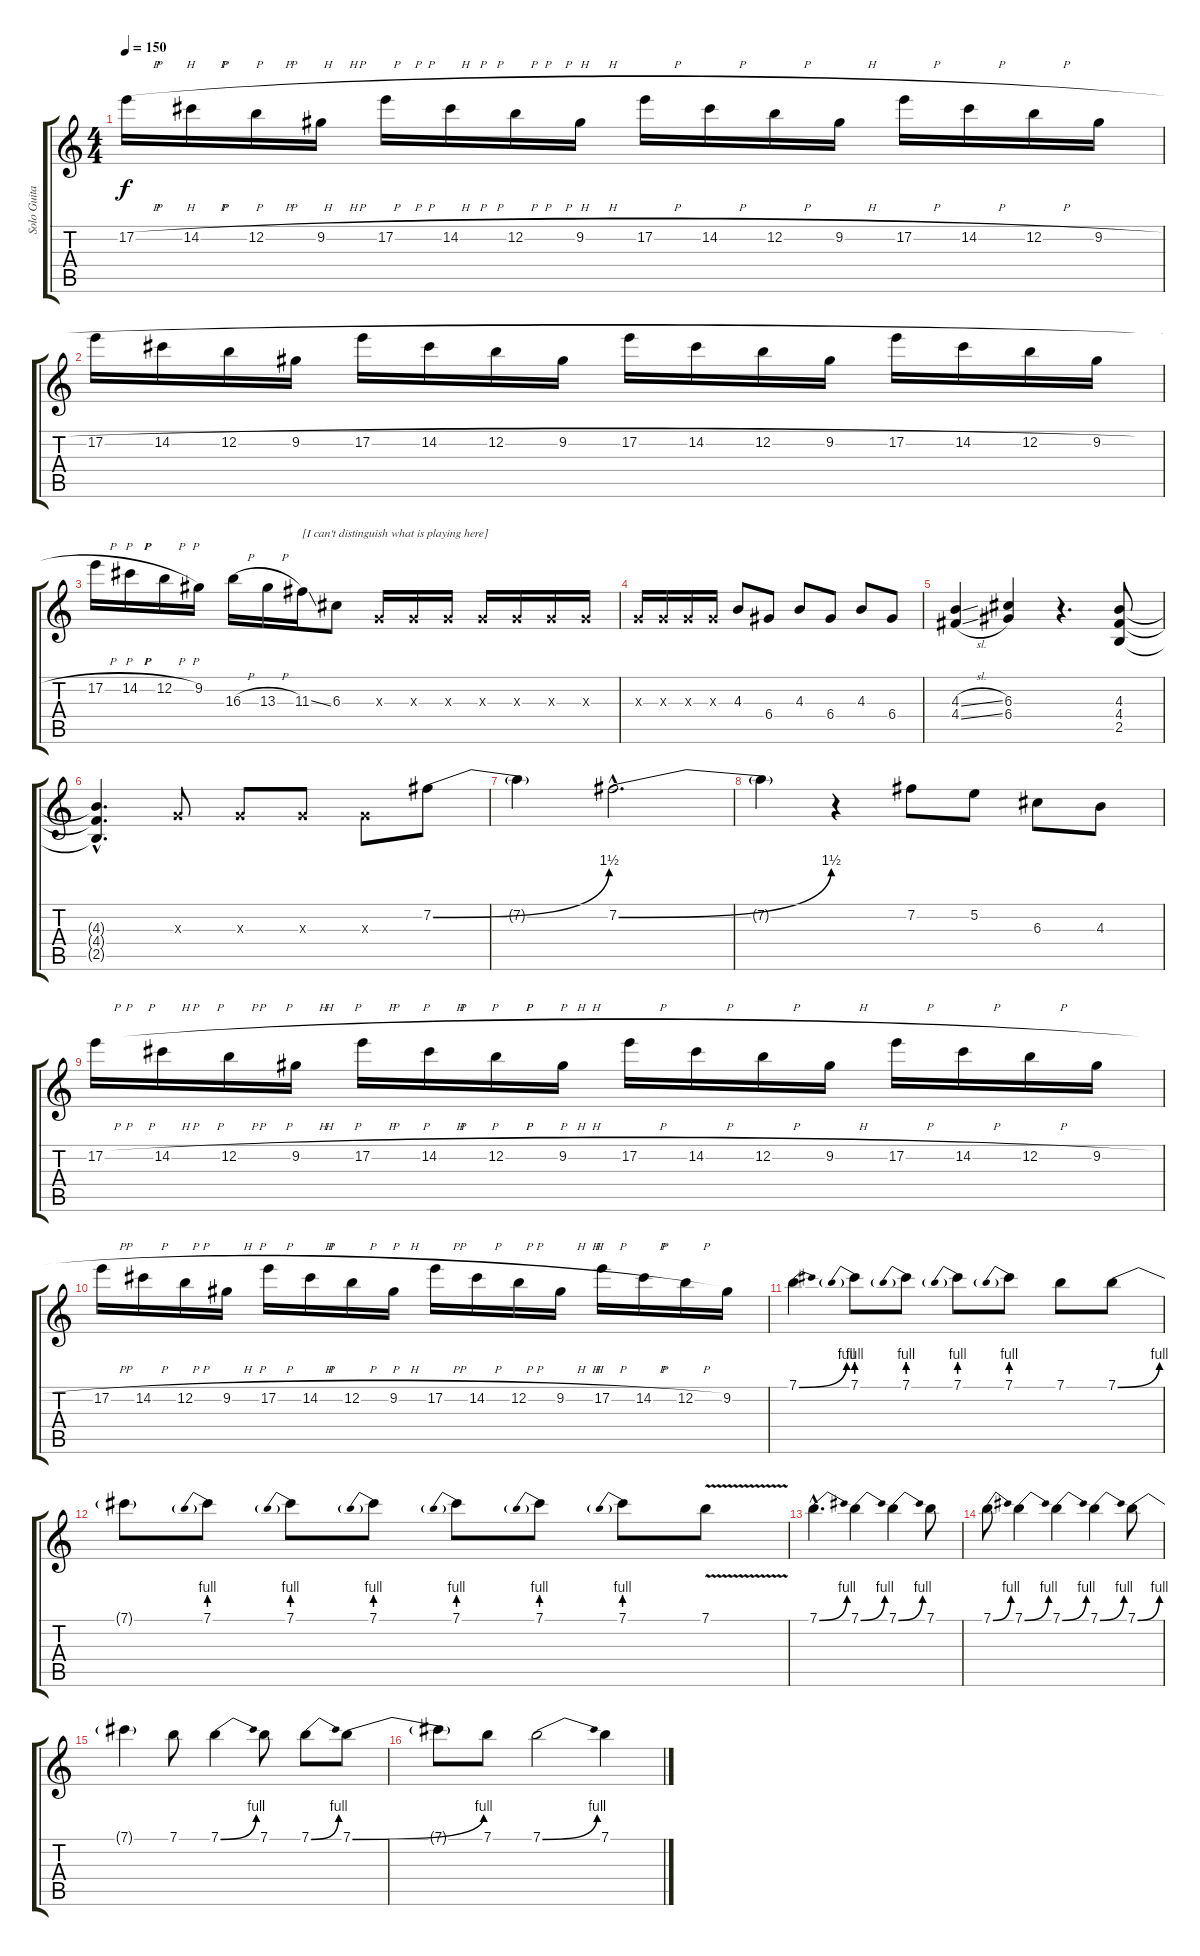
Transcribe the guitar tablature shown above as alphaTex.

\track ("Solo Guitar" "Solo Guita") {instrument distortionguitar}
\staff {score tabs}
\tuning (E4 B3 G3 D3 A2 E2) {hide}
\ts (4 4)
\section ("" "")
\tempo 150
\clef g2
\ks c
17.2{h}.16{dy f} 14.2{h}.16 12.2{h}.16 9.2{h}.16 17.2{h}.16 14.2{h}.16 12.2{h}.16 9.2{h}.16 17.2{h}.16 14.2{h}.16 12.2{h}.16 9.2{h}.16 17.2{h}.16 14.2{h}.16 12.2{h}.16 9.2{h}.16 |
17.2{h}.16 14.2{h}.16 12.2{h}.16 9.2{h}.16 17.2{h}.16 14.2{h}.16 12.2{h}.16 9.2{h}.16 17.2{h}.16 14.2{h}.16 12.2{h}.16 9.2{h}.16 17.2{h}.16 14.2{h}.16 12.2{h}.16 9.2{h}.16 |
17.2{h}.16 14.2{h}.16 12.2{h}.16 9.2.16 16.3{h}.16 13.3{h}.16 11.3{ss}.16{txt "[I can't distinguish what is playing here]"} 6.3.8 0.3{x}.16 0.3{x}.16 0.3{x}.16 0.3{x}.16 0.3{x}.16 0.3{x}.16 0.3{x}.16 |
0.3{x}.16 0.3{x}.16 0.3{x}.16 0.3{x}.16 4.3.8 6.4.8 4.3.8 6.4.8 4.3.8 6.4.8 |
\section ("" "")
(4.3{sl} 4.4{sl}).4 (6.3 6.4).4 r.4{d} (4.3 4.4 2.5).8 |
(4.3{hac t} 4.4{hac t} 2.5{hac t}).4{d} 0.3{x}.8 0.3{x}.8 0.3{x}.8 0.3{x}.8 7.2{be (bend 0 0 60 6)}.8 |
7.2{t}.4 7.2{be (bend 0 0 60 6) hac}.2{d} |
7.2{t}.4 r.4 7.2.8 5.2.8 6.3.8 4.3.8 |
\section ("" "")
17.2{h}.16 14.2{h}.16 12.2{h}.16 9.2{h}.16 17.2{h}.16 14.2{h}.16 12.2{h}.16 9.2{h}.16 17.2{h}.16 14.2{h}.16 12.2{h}.16 9.2{h}.16 17.2{h}.16 14.2{h}.16 12.2{h}.16 9.2{h}.16 |
17.2{h}.16 14.2{h}.16 12.2{h}.16 9.2{h}.16 17.2{h}.16 14.2{h}.16 12.2{h}.16 9.2{h}.16 17.2{h}.16 14.2{h}.16 12.2{h}.16 9.2{h}.16 17.2{h}.16 14.2{h}.16 12.2{h}.16 9.2.16 |
7.1{be (bend 0 0 60 4)}.4 7.1{be (prebend 0 4 60 4)}.8 7.1{be (prebend 0 4 60 4)}.8 7.1{be (prebend 0 4 60 4)}.8 7.1{be (prebend 0 4 60 4)}.8 7.1.8 7.1{be (bend 0 0 60 4)}.8 |
7.1{t}.8 7.1{be (prebend 0 4 60 4)}.8 7.1{be (prebend 0 4 60 4)}.8 7.1{be (prebend 0 4 60 4)}.8 7.1{be (prebend 0 4 60 4)}.8 7.1{be (prebend 0 4 60 4)}.8 7.1{be (prebend 0 4 60 4)}.8 7.1{v}.8 |
\section ("" "")
7.1{be (bend 0 0 60 4) hac}.4{d} 7.1{be (bend 0 0 60 4)}.4 7.1{be (bend 0 0 60 4)}.4 7.1.8 |
7.1{be (bend 0 0 60 4)}.8 7.1{be (bend 0 0 60 4)}.4 7.1{be (bend 0 0 60 4)}.4 7.1{be (bend 0 0 60 4)}.4 7.1{be (bend 0 0 60 4)}.8 |
7.1{t}.4 7.1.8 7.1{be (bend 0 0 60 4)}.4 7.1.8 7.1{be (bend 0 0 60 4)}.8 7.1{be (bend 0 0 60 4)}.8 |
7.1{t}.8 7.1.8 7.1{be (bend 0 0 60 4)}.2 7.1.4
